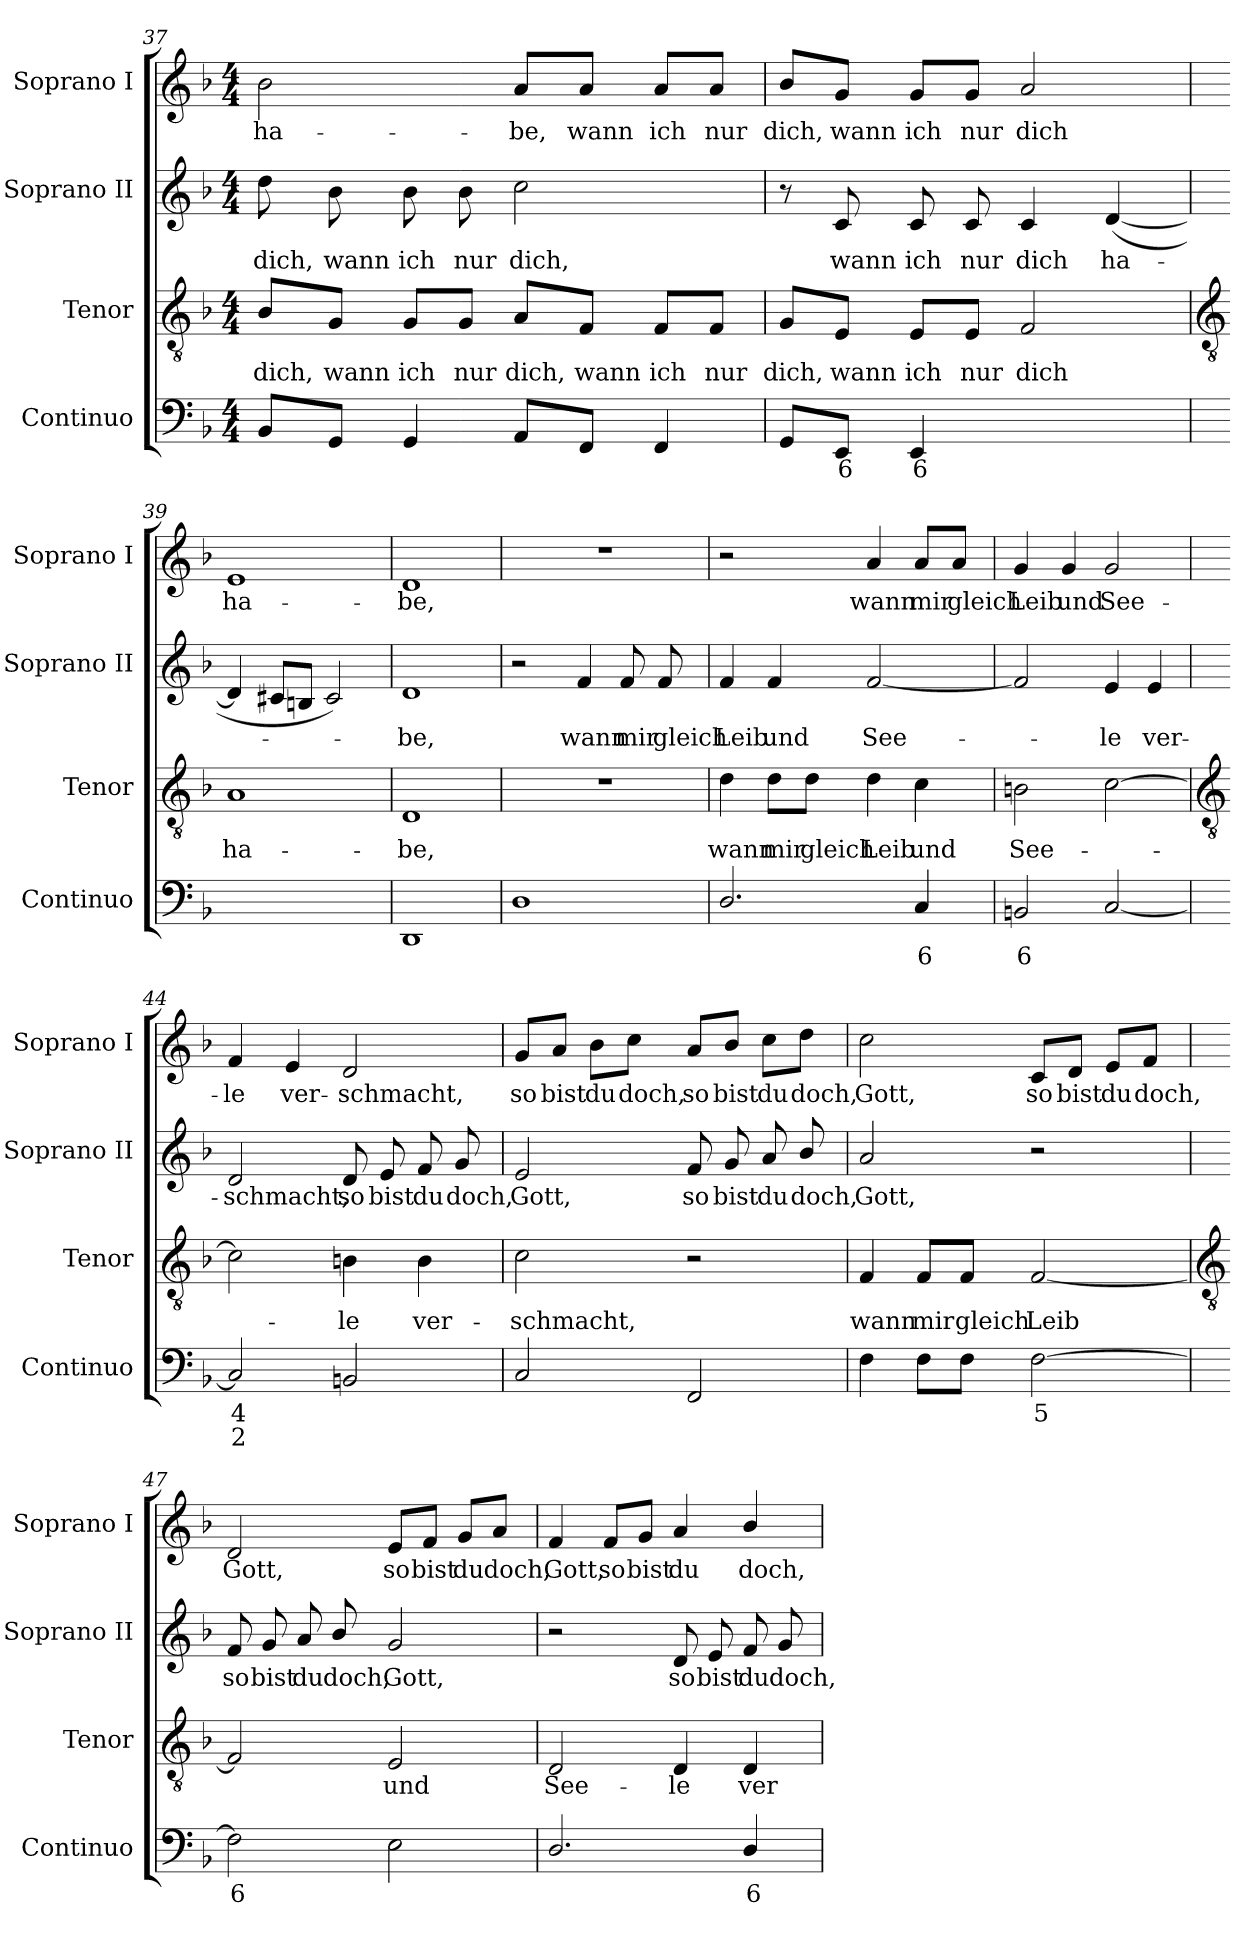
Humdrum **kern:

**kern	**text	**text	**kern	**text	**kern	**text	**kern	**text
*part4	*part4	*part4	*part3	*part3	*part2	*part2	*part1	*part1
*staff4	*staff4	*staff4	*staff3	*staff3	*staff2	*staff2	*staff1	*staff1
*I"Continuo	*	*	*I"Tenor	*	*I"Soprano II	*	*I"Soprano I	*
*I'Continuo	*	*	*I'Tenor	*	*I'Soprano II	*	*I'Soprano I	*
*clefF4	*	*	*clefGv2	*	*clefG2	*	*clefG2	*
*k[b-]	*	*	*k[b-]	*	*k[b-]	*	*k[b-]	*
*F:	*	*	*F:	*	*F:	*	*F:	*
*M4/4	*	*	*M4/4	*	*M4/4	*	*M4/4	*
=37	=37	=37	=37	=37	=37	=37	=37	=37
!	!	!	!	!LO:LY:b	!	!LO:LY:b	!	!LO:LY:b
8BB-L	.	.	8B-/L	dich,	8dd	dich,	2b-	ha-
!	!	!	!	!LO:LY:b	!	!LO:LY:b	!	!
8GGJ	.	.	8G/J	wann	8b-	wann	.	.
!	!	!	!	!LO:LY:b	!	!LO:LY:b	!	!
4GG	.	.	8G/L	ich	8b-	ich	.	.
!	!	!	!	!LO:LY:b	!	!LO:LY:b	!	!
.	.	.	8G/J	nur	8b-	nur	.	.
!	!	!	!	!LO:LY:b	!	!LO:LY:b	!	!LO:LY:b
8AAL	.	.	8A/L	dich,	2cc	dich,	8a/L	-be,
!	!	!	!	!LO:LY:b	!	!	!	!LO:LY:b
8FFJ	.	.	8F/J	wann	.	.	8a/J	wann
!	!	!	!	!LO:LY:b	!	!	!	!LO:LY:b
4FF	.	.	8F/L	ich	.	.	8a/L	ich
!	!	!	!	!LO:LY:b	!	!	!	!LO:LY:b
.	.	.	8F/J	nur	.	.	8a/J	nur
=38	=38	=38	=38	=38	=38	=38	=38	=38
!	!	!	!	!LO:LY:b	!	!	!	!LO:LY:b
8GGL	.	.	8G/L	dich,	8r	.	8b-/L	dich,
!	!LO:LY:b	!	!	!LO:LY:b	!	!LO:LY:b	!	!LO:LY:b
8EEJ	6	.	8E/J	wann	8c	wann	8g/J	wann
!	!LO:LY:b	!	!	!LO:LY:b	!	!LO:LY:b	!	!LO:LY:b
4EE	6	.	8E/L	ich	8c	ich	8g/L	ich
!	!	!	!	!LO:LY:b	!	!LO:LY:b	!	!LO:LY:b
.	.	.	8E/J	nur	8c	nur	8g/J	nur
!	!LO:LY:b	!	!	!LO:LY:b	!	!LO:LY:b	!	!LO:LY:b
[4FFyy	5	.	2F	dich	4c	dich	2a	dich
!	!LO:LY:b	!	!	!	!	!LO:LY:b	!	!
4FFyy]	6	.	.	.	(<[4d	ha-	.	.
!!LO:LB:g=z
=39	=39	=39	=39	=39	=39	=39	=39	=39
*	*	*	*clefGv2	*	*	*	*	*
!	!LO:LY:b	!	!	!LO:LY:b	!	!	!	!LO:LY:b
[2AAyy	4	.	1A	ha-	4d]	.	1e	ha-
.	.	.	.	.	8c#XL	.	.	.
.	.	.	.	.	8BnJ	.	.	.
2AAyy]	.	.	.	.	2c#)	.	.	.
=40	=40	=40	=40	=40	=40	=40	=40	=40
!	!	!	!	!LO:LY:b	!	!LO:LY:b	!	!LO:LY:b
1DD	.	.	1D	-be,	1d	be,	1d	-be,
=41	=41	=41	=41	=41	=41	=41	=41	=41
1D	.	.	1r	.	2r	.	1r	.
!	!	!	!	!	!	!LO:LY:b	!	!
.	.	.	.	.	4f	wann	.	.
!	!	!	!	!	!	!LO:LY:b	!	!
.	.	.	.	.	8f	mir	.	.
!	!	!	!	!	!	!LO:LY:b	!	!
.	.	.	.	.	8f	gleich	.	.
=42	=42	=42	=42	=42	=42	=42	=42	=42
!	!	!	!	!LO:LY:b	!	!LO:LY:b	!	!
2.D/	.	.	4d	wann	4f	Leib	2r	.
!	!	!	!	!LO:LY:b	!	!LO:LY:b	!	!
.	.	.	8d\L	mir	4f	und	.	.
!	!	!	!	!LO:LY:b	!	!	!	!
.	.	.	8d\J	gleich	.	.	.	.
!	!	!	!	!LO:LY:b	!	!LO:LY:b	!	!LO:LY:b
.	.	.	4d	Leib	[2f	See-	4a	wann
!	!LO:LY:b	!	!	!LO:LY:b	!	!	!	!LO:LY:b
4C	6	.	4c	und	.	.	8a/L	mir
!	!	!	!	!	!	!	!	!LO:LY:b
.	.	.	.	.	.	.	8a/J	gleich
=43	=43	=43	=43	=43	=43	=43	=43	=43
!	!LO:LY:b	!	!	!LO:LY:b	!	!	!	!LO:LY:b
2BBn	6	.	2Bn	See-	2f]	.	4g	Leib
!	!	!	!	!	!	!	!	!LO:LY:b
.	.	.	.	.	.	.	4g	und
!	!	!	!	!	!	!LO:LY:b	!	!LO:LY:b
[2C	.	.	[2c	.	4e	le	2g	See-
!	!	!	!	!	!	!LO:LY:b	!	!
.	.	.	.	.	4e	ver-	.	.
!!LO:LB:g=z
=44	=44	=44	=44	=44	=44	=44	=44	=44
*	*	*	*clefGv2	*	*	*	*	*
!	!LO:LY:b	!LO:LY:b	!	!	!	!LO:LY:b	!	!LO:LY:b
2C]	4	2	2c]	.	2d	-schmacht,	4f	-le
!	!	!	!	!	!	!	!	!LO:LY:b
.	.	.	.	.	.	.	4e	ver-
!	!	!	!	!LO:LY:b	!	!LO:LY:b	!	!LO:LY:b
2BBn	.	.	4Bn	le	8d	so	2d	-schmacht,
!	!	!	!	!	!	!LO:LY:b	!	!
.	.	.	.	.	8e	bist	.	.
!	!	!	!	!LO:LY:b	!	!LO:LY:b	!	!
.	.	.	4B	ver-	8f	du	.	.
!	!	!	!	!	!	!LO:LY:b	!	!
.	.	.	.	.	8g	doch,	.	.
=45	=45	=45	=45	=45	=45	=45	=45	=45
!	!	!	!	!LO:LY:b	!	!LO:LY:b	!	!LO:LY:b
2C	.	.	2c	-schmacht,	2e	Gott,	8g/L	so
!	!	!	!	!	!	!	!	!LO:LY:b
.	.	.	.	.	.	.	8a/J	bist
!	!	!	!	!	!	!	!	!LO:LY:b
.	.	.	.	.	.	.	8b-\L	du
!	!	!	!	!	!	!	!	!LO:LY:b
.	.	.	.	.	.	.	8cc\J	doch,
!	!	!	!	!	!	!LO:LY:b	!	!LO:LY:b
2FF	.	.	2r	.	8f	so	8a/L	so
!	!	!	!	!	!	!LO:LY:b	!	!LO:LY:b
.	.	.	.	.	8g	bist	8b-/J	bist
!	!	!	!	!	!	!LO:LY:b	!	!LO:LY:b
.	.	.	.	.	8a	du	8cc\L	du
!	!	!	!	!	!	!LO:LY:b	!	!LO:LY:b
.	.	.	.	.	8b-/	doch,	8dd\J	doch,
=46	=46	=46	=46	=46	=46	=46	=46	=46
!	!	!	!	!LO:LY:b	!	!LO:LY:b	!	!LO:LY:b
4F	.	.	4F	wann	2a	Gott,	2cc	Gott,
!	!	!	!	!LO:LY:b	!	!	!	!
8FL	.	.	8F/L	mir	.	.	.	.
!	!	!	!	!LO:LY:b	!	!	!	!
8FJ	.	.	8F/J	gleich	.	.	.	.
!	!LO:LY:b	!	!	!LO:LY:b	!	!	!	!LO:LY:b
[2F	5	.	[2F	Leib	2r	.	8c/L	so
!	!	!	!	!	!	!	!	!LO:LY:b
.	.	.	.	.	.	.	8d/J	bist
!	!	!	!	!	!	!	!	!LO:LY:b
.	.	.	.	.	.	.	8e/L	du
!	!	!	!	!	!	!	!	!LO:LY:b
.	.	.	.	.	.	.	8f/J	doch,
!!LO:LB:g=z
=47	=47	=47	=47	=47	=47	=47	=47	=47
*	*	*	*clefGv2	*	*	*	*	*
!	!LO:LY:b	!	!	!	!	!LO:LY:b	!	!LO:LY:b
2F]	6	.	2F]	.	8f	so	2d	Gott,
!	!	!	!	!	!	!LO:LY:b	!	!
.	.	.	.	.	8g	bist	.	.
!	!	!	!	!	!	!LO:LY:b	!	!
.	.	.	.	.	8a	du	.	.
!	!	!	!	!	!	!LO:LY:b	!	!
.	.	.	.	.	8b-/	doch,	.	.
!	!	!	!	!LO:LY:b	!	!LO:LY:b	!	!LO:LY:b
2E	.	.	2E	und	2g	Gott,	8e/L	so
!	!	!	!	!	!	!	!	!LO:LY:b
.	.	.	.	.	.	.	8f/J	bist
!	!	!	!	!	!	!	!	!LO:LY:b
.	.	.	.	.	.	.	8g/L	du
!	!	!	!	!	!	!	!	!LO:LY:b
.	.	.	.	.	.	.	8a/J	doch,
=48	=48	=48	=48	=48	=48	=48	=48	=48
!	!	!	!	!LO:LY:b	!	!	!	!LO:LY:b
2.D/	.	.	2D	See-	2r	.	4f	Gott,
!	!	!	!	!	!	!	!	!LO:LY:b
.	.	.	.	.	.	.	8f/L	so
!	!	!	!	!	!	!	!	!LO:LY:b
.	.	.	.	.	.	.	8g/J	bist
!	!	!	!	!LO:LY:b	!	!LO:LY:b	!	!LO:LY:b
.	.	.	4D	-le	8d	so	4a	du
!	!	!	!	!	!	!LO:LY:b	!	!
.	.	.	.	.	8e	bist	.	.
!	!LO:LY:b	!	!	!LO:LY:b	!	!LO:LY:b	!	!LO:LY:b
4D/	6	.	4D	ver-	8f	du	4b-/	doch,
!	!	!	!	!	!	!LO:LY:b	!	!
.	.	.	.	.	8g	doch,	.	.
=	=	=	=	=	=	=	=	=
*-	*-	*-	*-	*-	*-	*-	*-	*-
